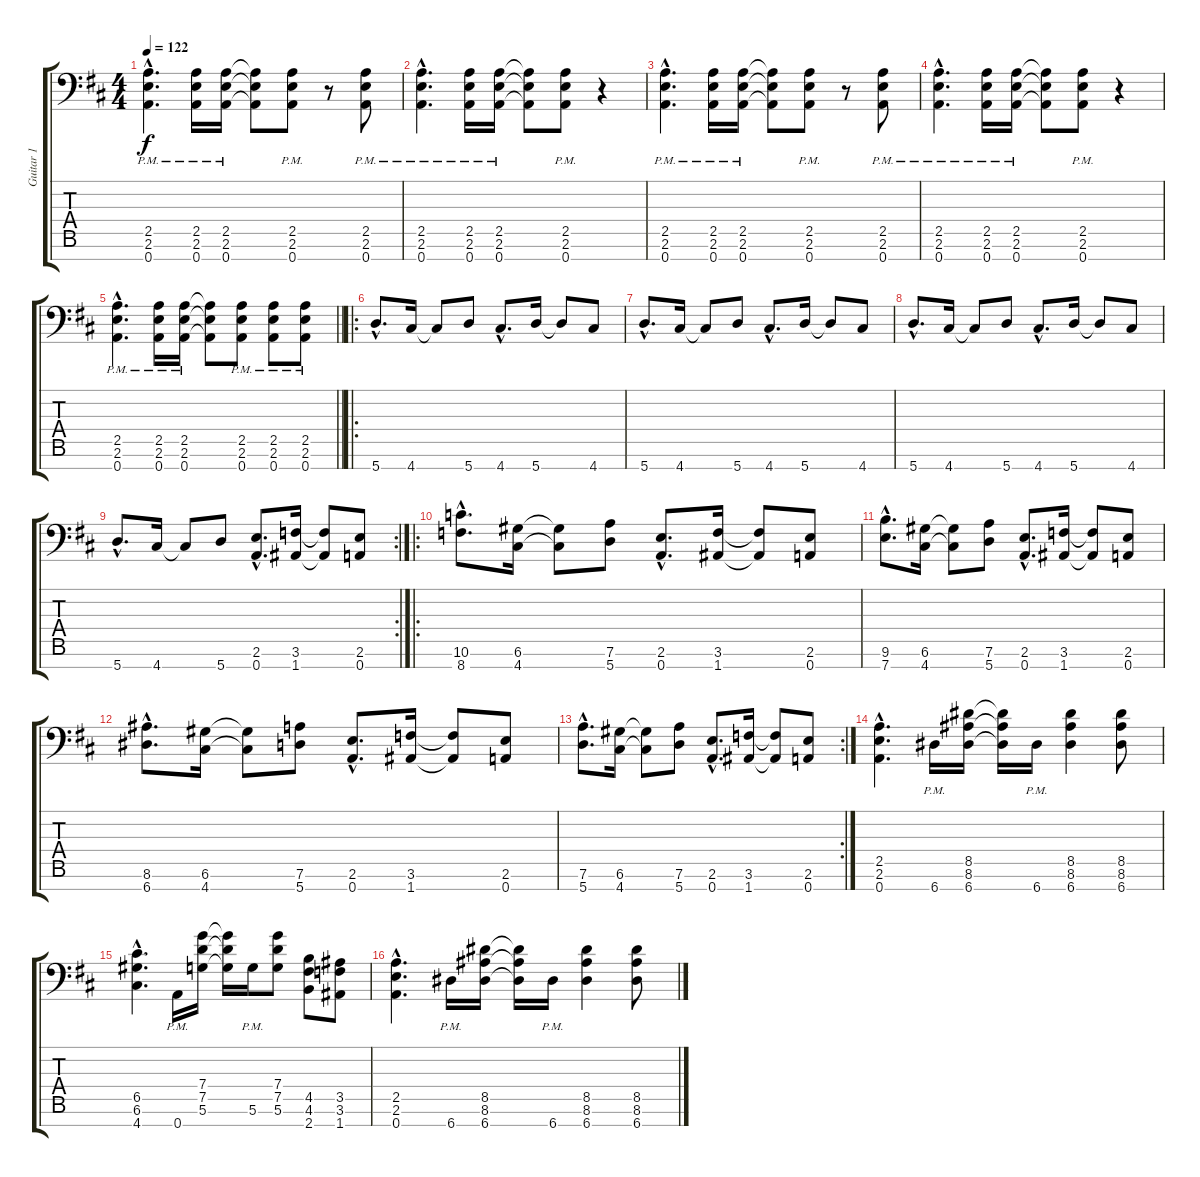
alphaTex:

\track ("Guitar 1" "Guitar 1") {instrument distortionguitar}
\staff {score tabs}
\tuning (D4 A3 F3 C3 G2 D2 A1) {hide}
\ts (4 4)
\tempo 122
\clef f4
\ks bminor
(2.5{hac pm} 2.6{hac pm} 0.7{hac pm}).4{d dy f} (2.5{pm} 2.6{pm} 0.7{pm}).16 (2.5{pm} 2.6{pm} 0.7{pm}).16 (2.5{t} 2.6{t} 0.7{t}).8 (2.5{pm} 2.6{pm} 0.7{pm}).8 r.8 (2.5{pm} 2.6{pm} 0.7{pm}).8 |
(2.5{hac pm} 2.6{hac pm} 0.7{hac pm}).4{d} (2.5{pm} 2.6{pm} 0.7{pm}).16 (2.5{pm} 2.6{pm} 0.7{pm}).16 (2.5{t} 2.6{t} 0.7{t}).8 (2.5{pm} 2.6{pm} 0.7{pm}).8 r.4 |
(2.5{hac pm} 2.6{hac pm} 0.7{hac pm}).4{d} (2.5{pm} 2.6{pm} 0.7{pm}).16 (2.5{pm} 2.6{pm} 0.7{pm}).16 (2.5{t} 2.6{t} 0.7{t}).8 (2.5{pm} 2.6{pm} 0.7{pm}).8 r.8 (2.5{pm} 2.6{pm} 0.7{pm}).8 |
(2.5{hac pm} 2.6{hac pm} 0.7{hac pm}).4{d} (2.5{pm} 2.6{pm} 0.7{pm}).16 (2.5{pm} 2.6{pm} 0.7{pm}).16 (2.5{t} 2.6{t} 0.7{t}).8 (2.5{pm} 2.6{pm} 0.7{pm}).8 r.4 |
\barLineRight lightlight
(2.5{hac pm} 2.6{hac pm} 0.7{hac pm}).4{d} (2.5{pm} 2.6{pm} 0.7{pm}).16 (2.5{pm} 2.6{pm} 0.7{pm}).16 (2.5{t} 2.6{t} 0.7{t}).8 (2.5{pm} 2.6{pm} 0.7{pm}).8 (2.5{pm} 2.6{pm} 0.7{pm}).8 (2.5{pm} 2.6{pm} 0.7{pm}).8 |
\ro
5.7{hac}.8{d} 4.7.16 4.7{t}.8 5.7.8 4.7{hac}.8{d} 5.7.16 5.7{t}.8 4.7.8 |
5.7{hac}.8{d} 4.7.16 4.7{t}.8 5.7.8 4.7{hac}.8{d} 5.7.16 5.7{t}.8 4.7.8 |
5.7{hac}.8{d} 4.7.16 4.7{t}.8 5.7.8 4.7{hac}.8{d} 5.7.16 5.7{t}.8 4.7.8 |
\rc 2
5.7{hac}.8{d} 4.7.16 4.7{t}.8 5.7.8 (2.6{hac} 0.7{hac}).8{d} (3.6 1.7).16 (3.6{t} 1.7{t}).8 (2.6 0.7).8 |
\ro
(10.6{hac} 8.7{hac}).8{d} (6.6 4.7).16 (6.6{t} 4.7{t}).8 (7.6 5.7).8 (2.6{hac} 0.7{hac}).8{d} (3.6 1.7).16 (3.6{t} 1.7{t}).8 (2.6 0.7).8 |
(9.6{hac} 7.7{hac}).8{d} (6.6 4.7).16 (6.6{t} 4.7{t}).8 (7.6 5.7).8 (2.6{hac} 0.7{hac}).8{d} (3.6 1.7).16 (3.6{t} 1.7{t}).8 (2.6 0.7).8 |
(8.6{hac} 6.7{hac}).8{d} (6.6 4.7).16 (6.6{t} 4.7{t}).8 (7.6 5.7).8 (2.6{hac} 0.7{hac}).8{d} (3.6 1.7).16 (3.6{t} 1.7{t}).8 (2.6 0.7).8 |
\rc 2
(7.6{hac} 5.7{hac}).8{d} (6.6 4.7).16 (6.6{t} 4.7{t}).8 (7.6 5.7).8 (2.6{hac} 0.7{hac}).8{d} (3.6 1.7).16 (3.6{t} 1.7{t}).8 (2.6 0.7).8 |
(2.5{hac} 2.6{hac} 0.7{hac}).4{d} 6.7{pm}.16 (8.5 8.6 6.7).16 (8.5{t} 8.6{t} 6.7{t}).16 6.7{pm}.16 (8.5 8.6 6.7).4 (8.5 8.6 6.7).8 |
(6.5{hac} 6.6{hac} 4.7{hac}).4{d} 0.7{pm}.16 (7.4 7.5 5.6).16 (7.4{t} 7.5{t} 5.6{t}).16 5.6{pm}.16 (7.4 7.5 5.6).8 (4.5 4.6 2.7).8 (3.5 3.6 1.7).8 |
(2.5{hac} 2.6{hac} 0.7{hac}).4{d} 6.7{pm}.16 (8.5 8.6 6.7).16 (8.5{t} 8.6{t} 6.7{t}).16 6.7{pm}.16 (8.5 8.6 6.7).4 (8.5 8.6 6.7).8
